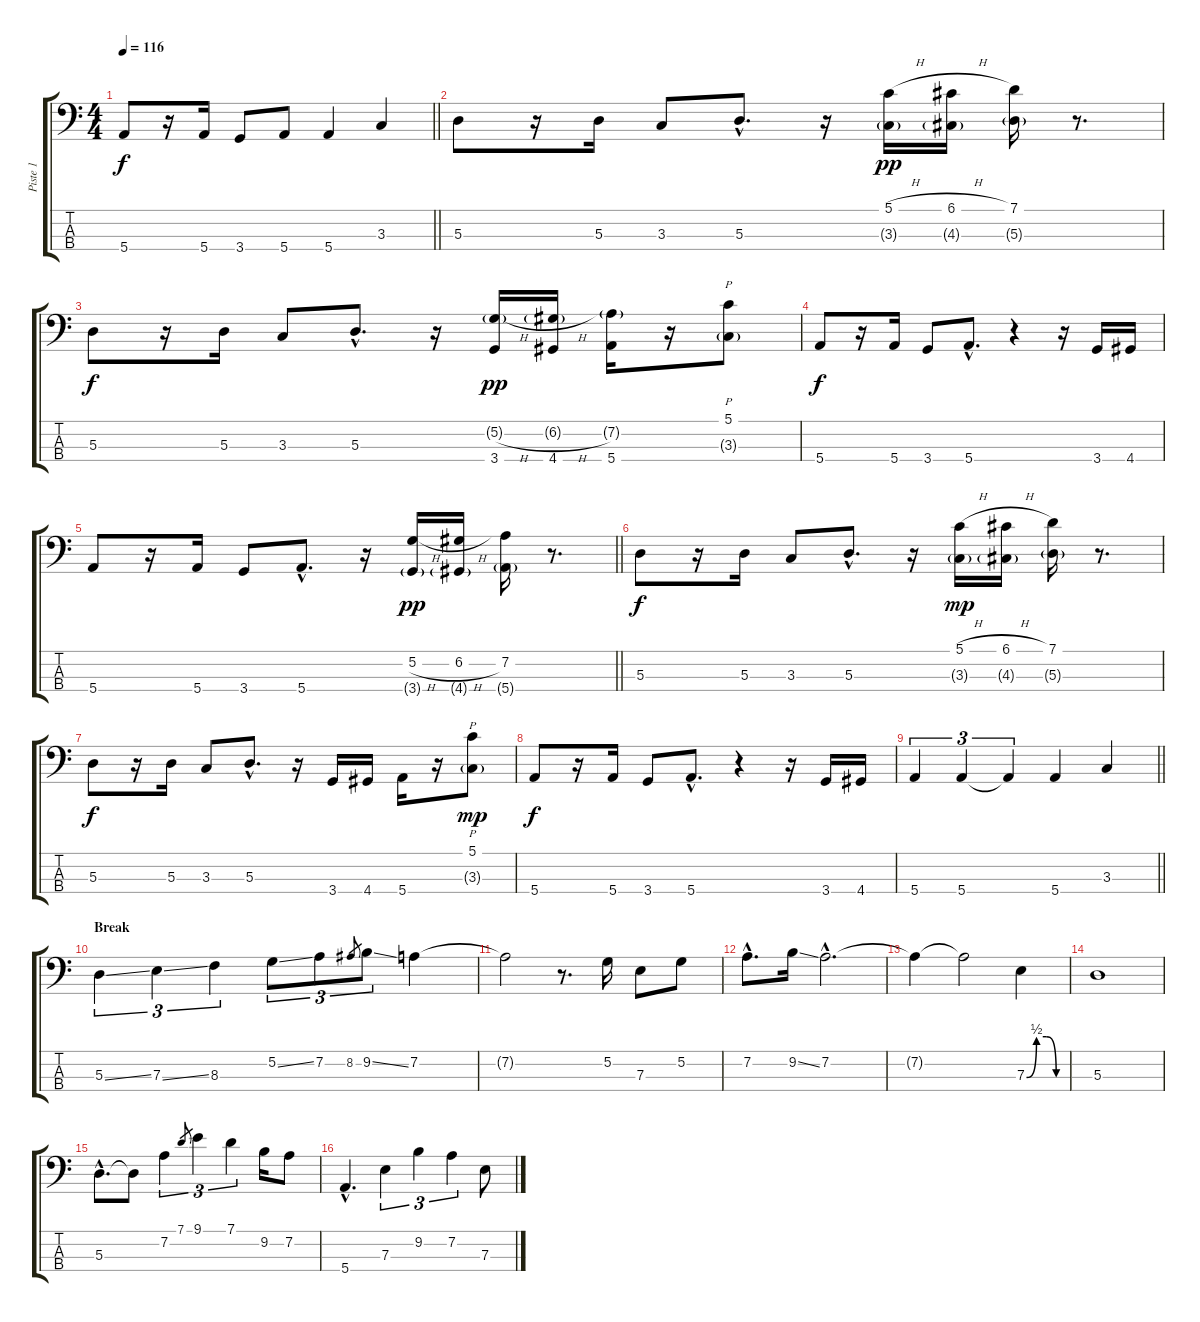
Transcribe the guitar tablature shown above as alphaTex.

\track ("Piste 1" "Piste 1") {instrument electricbassfinger}
\staff {score tabs}
\tuning (G2 D2 A1 E1) {hide}
\ts (4 4)
\tempo 116
\clef f4
\barLineRight lightlight
\ks c
5.4.8{dy f} r.16 5.4.16 3.4.8 5.4.8 5.4.4 3.3.4 |
5.3.8 r.16 5.3.16 3.3.8 5.3{hac}.8{d} r.16 (5.1{h} 3.3{g}).16{dy pp} (6.1{h} 4.3{g}).16 (7.1 5.3{g}).16 r.8{d} |
5.3.8{dy f} r.16 5.3.16 3.3.8 5.3{hac}.8{d} r.16 (5.2{h g} 3.4).16{dy pp} (6.2{h g} 4.4).16 (7.2{g} 5.4).16 r.16 (5.1 3.3{g}).8{p} |
5.4.8{dy f} r.16 5.4.16 3.4.8 5.4{hac}.8{d} r.4 r.16 3.4.16 4.4.16 |
\barLineRight lightlight
5.4.8 r.16 5.4.16 3.4.8 5.4{hac}.8{d} r.16 (5.2{h} 3.4{g}).16{dy pp} (6.2{h} 4.4{g}).16 (7.2 5.4{g}).16 r.8{d} |
5.3.8{dy f} r.16 5.3.16 3.3.8 5.3{hac}.8{d} r.16 (5.1{h} 3.3{g}).16{dy mp} (6.1{h} 4.3{g}).16 (7.1 5.3{g}).16 r.8{d} |
5.3.8{dy f} r.16 5.3.16 3.3.8 5.3{hac}.8{d} r.16 3.4.16 4.4.16 5.4.16 r.16 (5.1 3.3{g}).8{p dy mp} |
5.4.8{dy f} r.16 5.4.16 3.4.8 5.4{hac}.8{d} r.4 r.16 3.4.16 4.4.16 |
\barLineRight lightlight
5.4.4{tu (3 2)} 5.4.4{tu (3 2)} 5.4{t}.4{tu (3 2)} 5.4.4 3.3.4 |
\section ("" "Break")
5.3{ss}.4{tu (3 2)} 7.3{ss}.4{tu (3 2)} 8.3.4{tu (3 2)} 5.2{ss}.8{tu (3 2)} 7.2.8{tu (3 2)} 8.2.8{gr} 9.2{ss}.8{tu (3 2)} 7.2.4 |
7.2{t}.2 r.8{d} 5.2.16 7.3.8 5.2.8 |
7.2{hac}.8{d} 9.2{ss}.16 7.2{hac}.2{d} |
7.2{t}.4 7.2{t}.2 7.3{be (custom 0 0 15 2 30 2 45 0 60 0)}.4 |
5.3.1 |
5.3{hac}.8{d} 5.3{t}.8 7.2.4{tu (3 2)} 7.1.8{gr} 9.1.4{tu (3 2)} 7.1.4{tu (3 2)} 9.2.16 7.2.8 |
5.4{hac}.4{d} 7.3.4{tu (3 2)} 9.2.4{tu (3 2)} 7.2.4{tu (3 2)} 7.3.8
